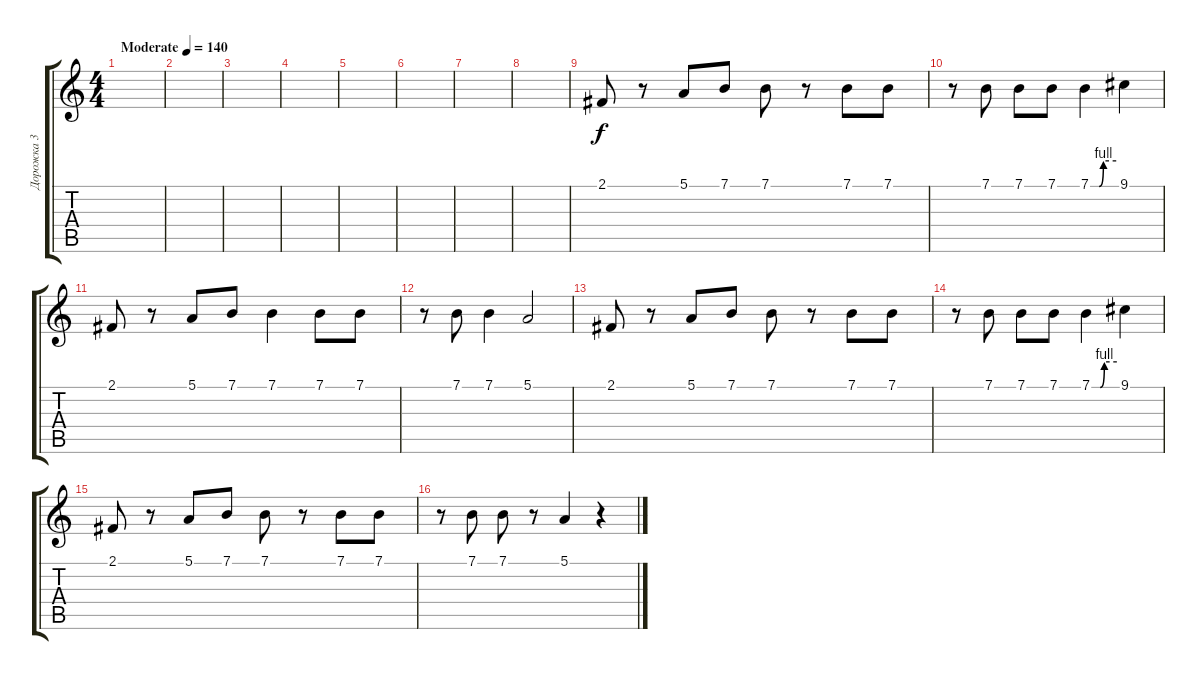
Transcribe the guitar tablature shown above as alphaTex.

\track ("Дорожка 3" "Дорожка 3") {instrument violin}
\staff {score tabs}
\tuning (E4 B3 G3 D3 A2 E2) {hide}
\ts (4 4)
\tempo (140 "Moderate")
\clef g2
\ks c
|
|
|
|
|
|
|
|
2.1.8 r.8 5.1.8 7.1.8 7.1.8 r.8 7.1.8 7.1.8 |
r.8 7.1.8 7.1.8 7.1.8 7.1{be (custom 0 0 20 0 30 4 60 4)}.4 9.1.4 |
2.1.8 r.8 5.1.8 7.1.8 7.1.4 7.1.8 7.1.8 |
r.8 7.1.8 7.1.4 5.1.2 |
2.1.8 r.8 5.1.8 7.1.8 7.1.8 r.8 7.1.8 7.1.8 |
r.8 7.1.8 7.1.8 7.1.8 7.1{be (custom 0 0 20 0 30 4 60 4)}.4 9.1.4 |
2.1.8 r.8 5.1.8 7.1.8 7.1.8 r.8 7.1.8 7.1.8 |
r.8 7.1.8 7.1.8 r.8 5.1.4 r.4
